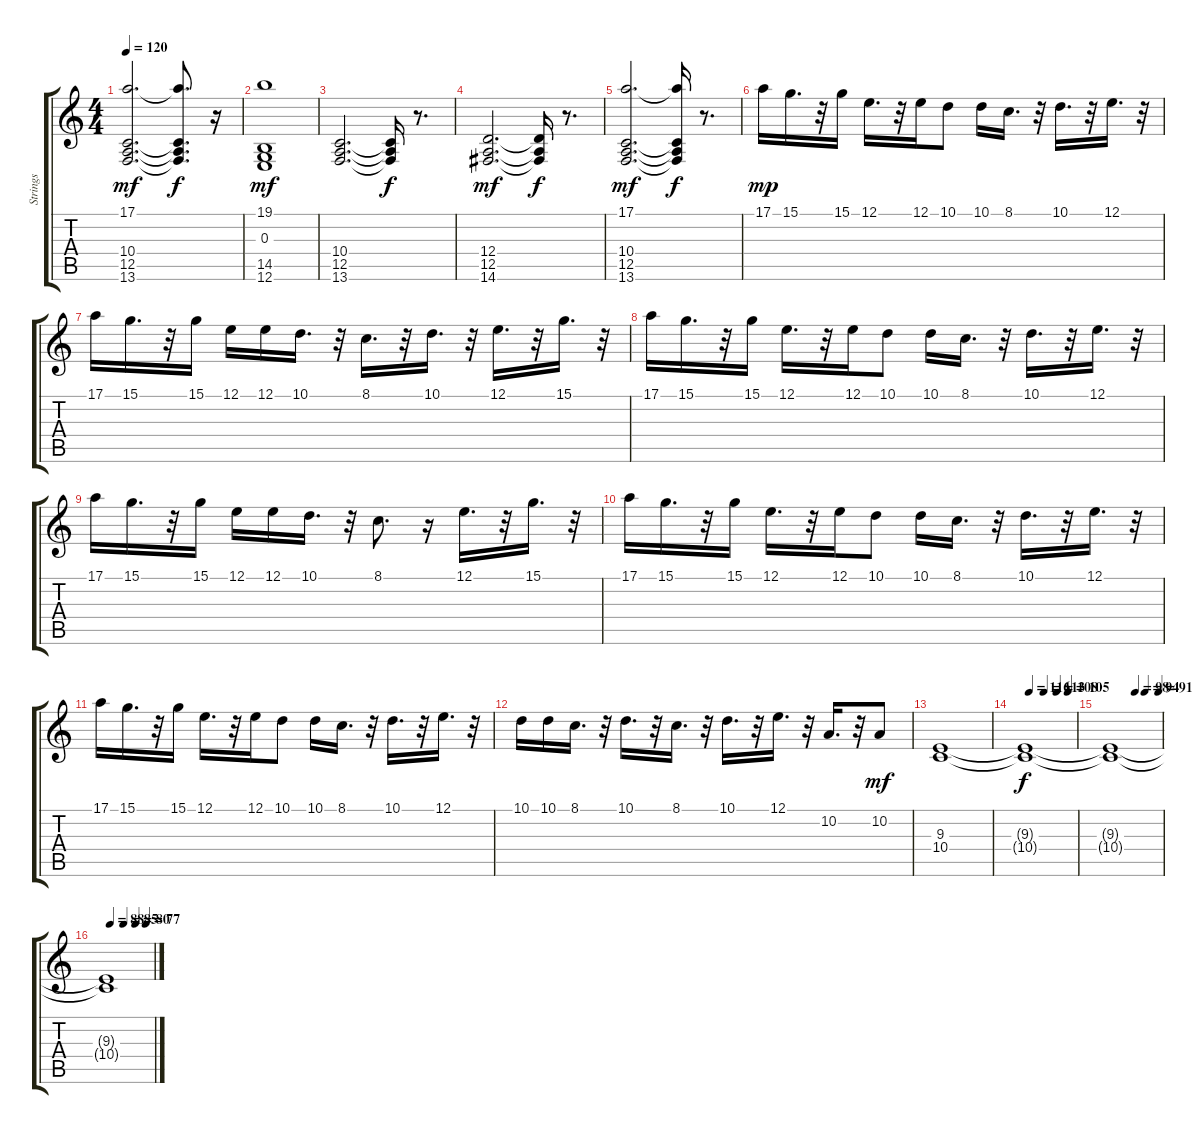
\track ("Strings" "Strings") {instrument synthstrings1}
\staff {score tabs}
\tuning (E4 B3 G3 D3 A2 E2) {hide}
\ts (4 4)
\tempo 120
\clef g2
\ks c
(17.1 10.4 12.5 13.6).2{d dy mf} (17.1{t} 10.4{t} 12.5{t} 13.6{t}).8{d dy f} r.16 |
(19.1 0.3 14.5 12.6).1{dy mf} |
(10.4 12.5 13.6).2{d} (10.4{t} 12.5{t} 13.6{t}).16{dy f} r.8{d} |
(12.4 12.5 14.6).2{d dy mf} (12.4{t} 12.5{t} 14.6{t}).16{dy f} r.8{d} |
(17.1 10.4 12.5 13.6).2{d dy mf} (17.1{t} 10.4{t} 12.5{t} 13.6{t}).16{dy f} r.8{d} |
17.1.16{dy mp} 15.1.16{d} r.32 15.1.16 12.1.16{d} r.32 12.1.16 10.1.8 10.1.16 8.1.16{d} r.32 10.1.16{d} r.32 12.1.16{d} r.32 |
17.1.16 15.1.16{d} r.32 15.1.16 12.1.16 12.1.16 10.1.16{d} r.32 8.1.16{d} r.32 10.1.16{d} r.32 12.1.16{d} r.32 15.1.16{d} r.32 |
17.1.16 15.1.16{d} r.32 15.1.16 12.1.16{d} r.32 12.1.16 10.1.8 10.1.16 8.1.16{d} r.32 10.1.16{d} r.32 12.1.16{d} r.32 |
17.1.16 15.1.16{d} r.32 15.1.16 12.1.16 12.1.16 10.1.16{d} r.32 8.1.8{d} r.16 12.1.16{d} r.32 15.1.16{d} r.32 |
17.1.16 15.1.16{d} r.32 15.1.16 12.1.16{d} r.32 12.1.16 10.1.8 10.1.16 8.1.16{d} r.32 10.1.16{d} r.32 12.1.16{d} r.32 |
17.1.16 15.1.16{d} r.32 15.1.16 12.1.16{d} r.32 12.1.16 10.1.8 10.1.16 8.1.16{d} r.32 10.1.16{d} r.32 12.1.16{d} r.32 |
10.1.16 10.1.16 8.1.16{d} r.32 10.1.16{d} r.32 8.1.16{d} r.32 10.1.16{d} r.32 12.1.16{d} r.32 10.2.16{d} r.32 10.2.8{dy mf} |
(9.3 10.4).1 |
\tempo (116 0.10416666666666667)
\tempo (113 0.3854166666666667)
\tempo (108 0.6354166666666666)
\tempo (105 0.8541666666666666)
(9.3{t} 10.4{t}).1{dy f} |
\tempo (98 0.5)
\tempo (94 0.6875)
\tempo (91 0.9479166666666666)
(9.3{t} 10.4{t}).1 |
\tempo (88 0.10416666666666667)
\tempo (85 0.3854166666666667)
\tempo (80 0.6354166666666666)
\tempo (77 0.8541666666666666)
(9.3{t} 10.4{t}).1
